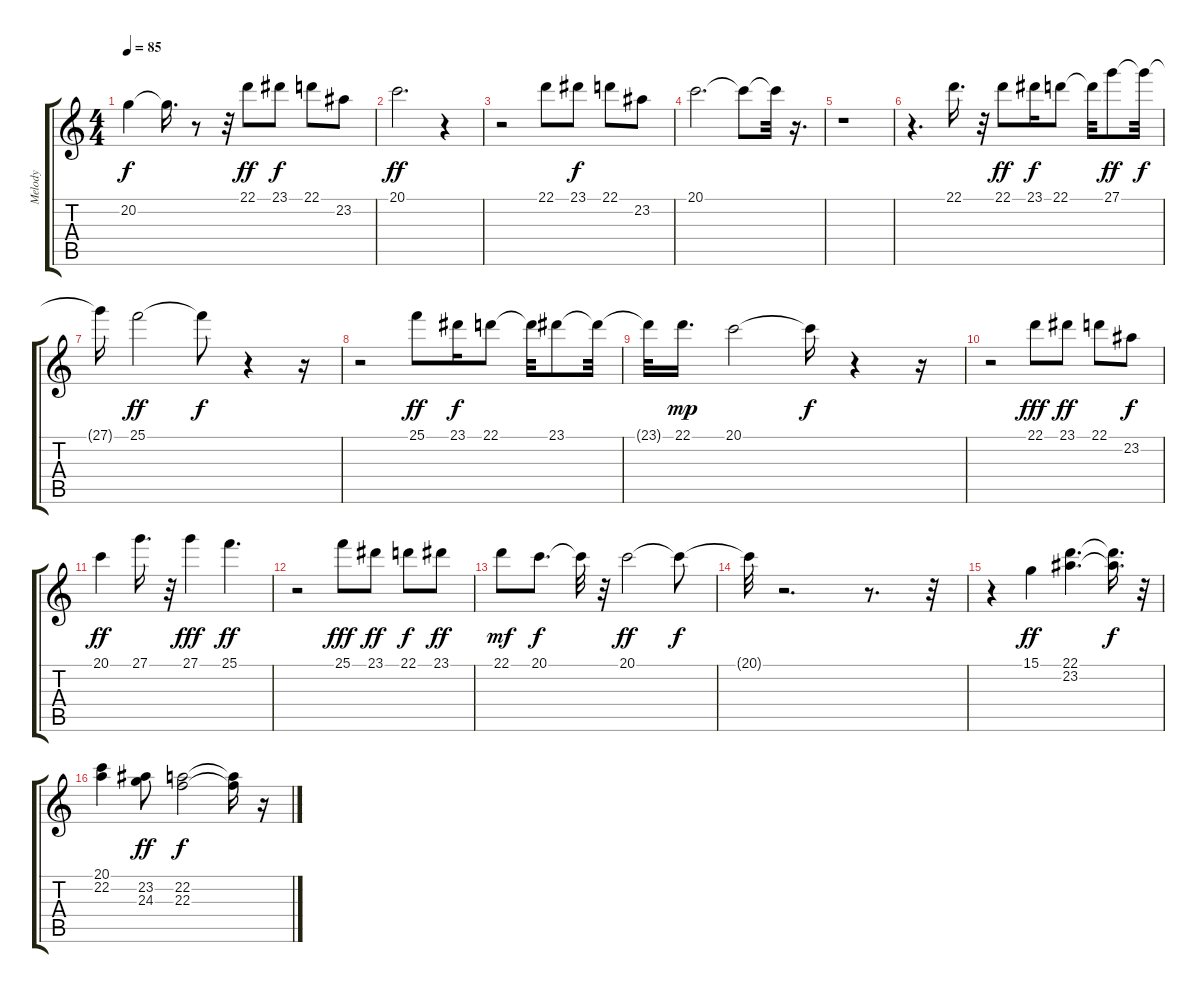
\track ("Melody" "Melody") {instrument rockorgan}
\staff {score tabs}
\tuning (E4 B3 G3 D3 A2 E2) {hide}
\ts (4 4)
\tempo 85
\clef g2
\ks c
20.2{t}.4{dy f} 20.2{t}.16{d} r.8 r.32 22.1.8{dy ff} 23.1.8{dy f} 22.1.8 23.2.8 |
20.1.2{d dy ff} r.4 |
r.2 22.1.8 23.1.8{dy f} 22.1.8 23.2.8 |
20.1.2{d} 20.1{t}.8 20.1{t}.32 r.16{d} |
r.1 |
r.4{d} 22.1.16{d} r.32 22.1.8{dy ff} 23.1.16{dy f} 22.1.8 22.1{t}.32 27.1.8{dy ff} 27.1{t}.32{dy f} |
27.1{t}.16 25.1.2{dy ff} 25.1{t}.8{dy f} r.4 r.16 |
r.2 25.1.8{dy ff} 23.1.16{dy f} 22.1.8 22.1{t}.32 23.1.8 23.1{t}.32 |
23.1{t}.32 22.1.16{d dy mp} 20.1.2 20.1{t}.16{dy f} r.4 r.16 |
r.2 22.1.8{dy fff} 23.1.8{dy ff} 22.1.8 23.2.8{dy f} |
20.1.4{dy ff} 27.1.16{d} r.32 27.1.4{dy fff} 25.1.4{d dy ff} |
r.2 25.1.8{dy fff} 23.1.8{dy ff} 22.1.8{dy f} 23.1.8{dy ff} |
22.1.8{dy mf} 20.1.8{d dy f} 20.1{t}.32 r.32 20.1.2{dy ff} 20.1{t}.8{dy f} |
20.1{t}.32 r.2{d} r.8{d} r.32 |
r.4 15.1.4{dy ff} (22.1 23.2).4{d} (22.1{t} 23.2{t}).16{d dy f} r.32 |
(20.1 22.2).4 (23.2 24.3).8{dy ff} (22.2 22.3).2{dy f} (22.2{t} 22.3{t}).16 r.16
